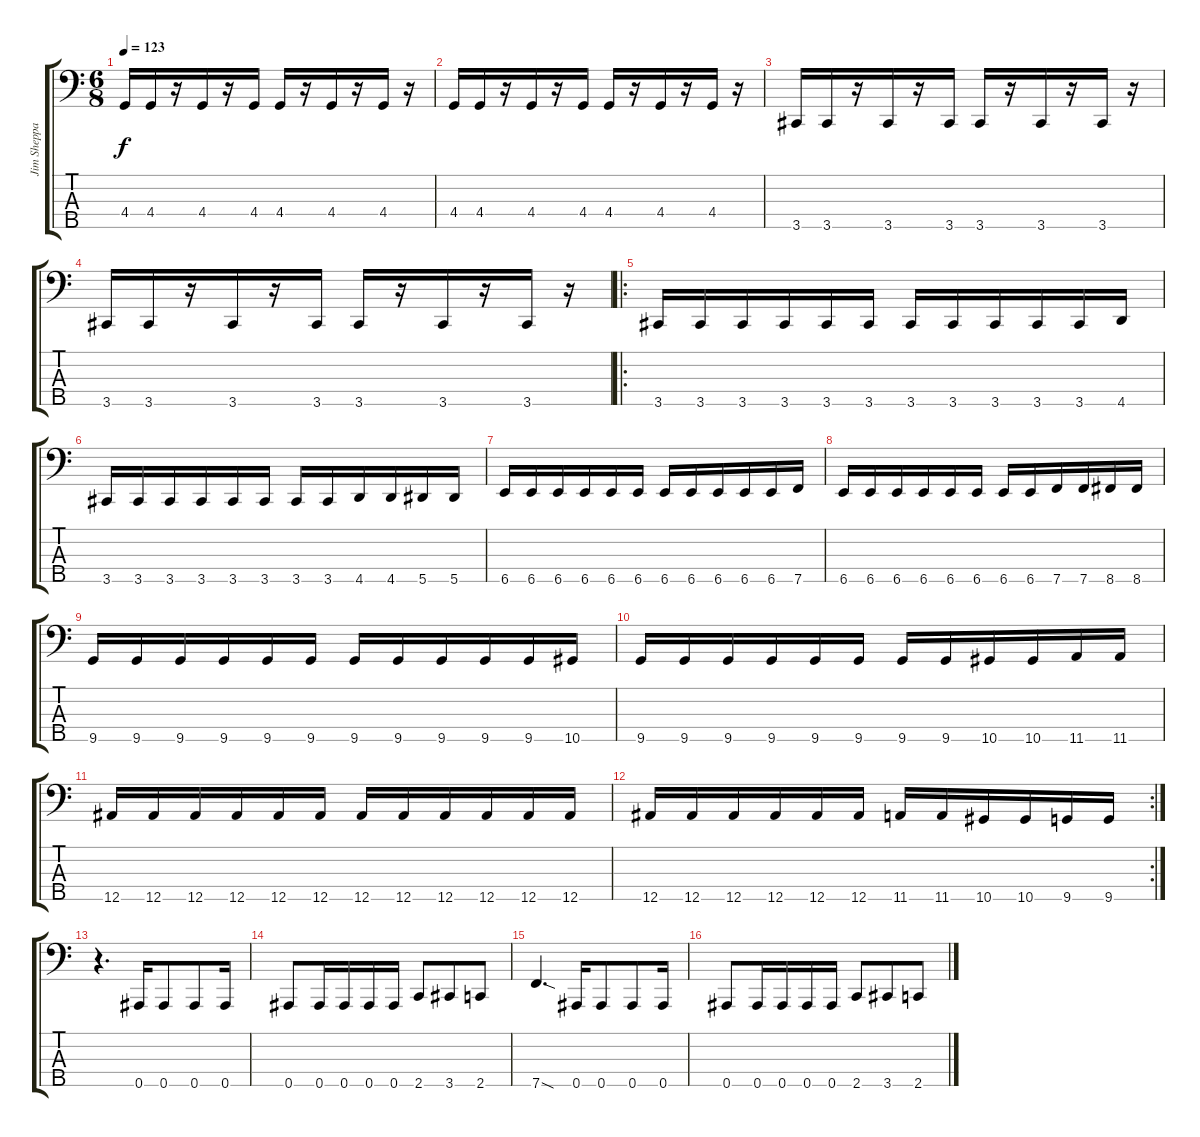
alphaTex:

\track ("Jim Sheppard" "Jim Sheppa") {instrument electricbasspick}
\staff {score tabs}
\tuning (Gb2 Db2 Ab1 Eb1 Bb0) {hide}
\ts (6 8)
\tempo 123
\clef f4
\ks c
4.4.16{dy f} 4.4.16 r.16 4.4.16 r.16 4.4.16 4.4.16 r.16 4.4.16 r.16 4.4.16 r.16 |
4.4.16 4.4.16 r.16 4.4.16 r.16 4.4.16 4.4.16 r.16 4.4.16 r.16 4.4.16 r.16 |
3.5.16 3.5.16 r.16 3.5.16 r.16 3.5.16 3.5.16 r.16 3.5.16 r.16 3.5.16 r.16 |
3.5.16 3.5.16 r.16 3.5.16 r.16 3.5.16 3.5.16 r.16 3.5.16 r.16 3.5.16 r.16 |
\ro
3.5.16 3.5.16 3.5.16 3.5.16 3.5.16 3.5.16 3.5.16 3.5.16 3.5.16 3.5.16 3.5.16 4.5.16 |
3.5.16 3.5.16 3.5.16 3.5.16 3.5.16 3.5.16 3.5.16 3.5.16 4.5.16 4.5.16 5.5.16 5.5.16 |
6.5.16 6.5.16 6.5.16 6.5.16 6.5.16 6.5.16 6.5.16 6.5.16 6.5.16 6.5.16 6.5.16 7.5.16 |
6.5.16 6.5.16 6.5.16 6.5.16 6.5.16 6.5.16 6.5.16 6.5.16 7.5.16 7.5.16 8.5.16 8.5.16 |
9.5.16 9.5.16 9.5.16 9.5.16 9.5.16 9.5.16 9.5.16 9.5.16 9.5.16 9.5.16 9.5.16 10.5.16 |
9.5.16 9.5.16 9.5.16 9.5.16 9.5.16 9.5.16 9.5.16 9.5.16 10.5.16 10.5.16 11.5.16 11.5.16 |
12.5.16 12.5.16 12.5.16 12.5.16 12.5.16 12.5.16 12.5.16 12.5.16 12.5.16 12.5.16 12.5.16 12.5.16 |
\rc 2
12.5.16 12.5.16 12.5.16 12.5.16 12.5.16 12.5.16 11.5.16 11.5.16 10.5.16 10.5.16 9.5.16 9.5.16 |
r.4{d} 0.5.16 0.5.8 0.5.8 0.5.16 |
0.5.8 0.5.16 0.5.16 0.5.16 0.5.16 2.5.8 3.5.8 2.5.8 |
7.5{sod}.4{d} 0.5.16 0.5.8 0.5.8 0.5.16 |
0.5.8 0.5.16 0.5.16 0.5.16 0.5.16 2.5.8 3.5.8 2.5.8
